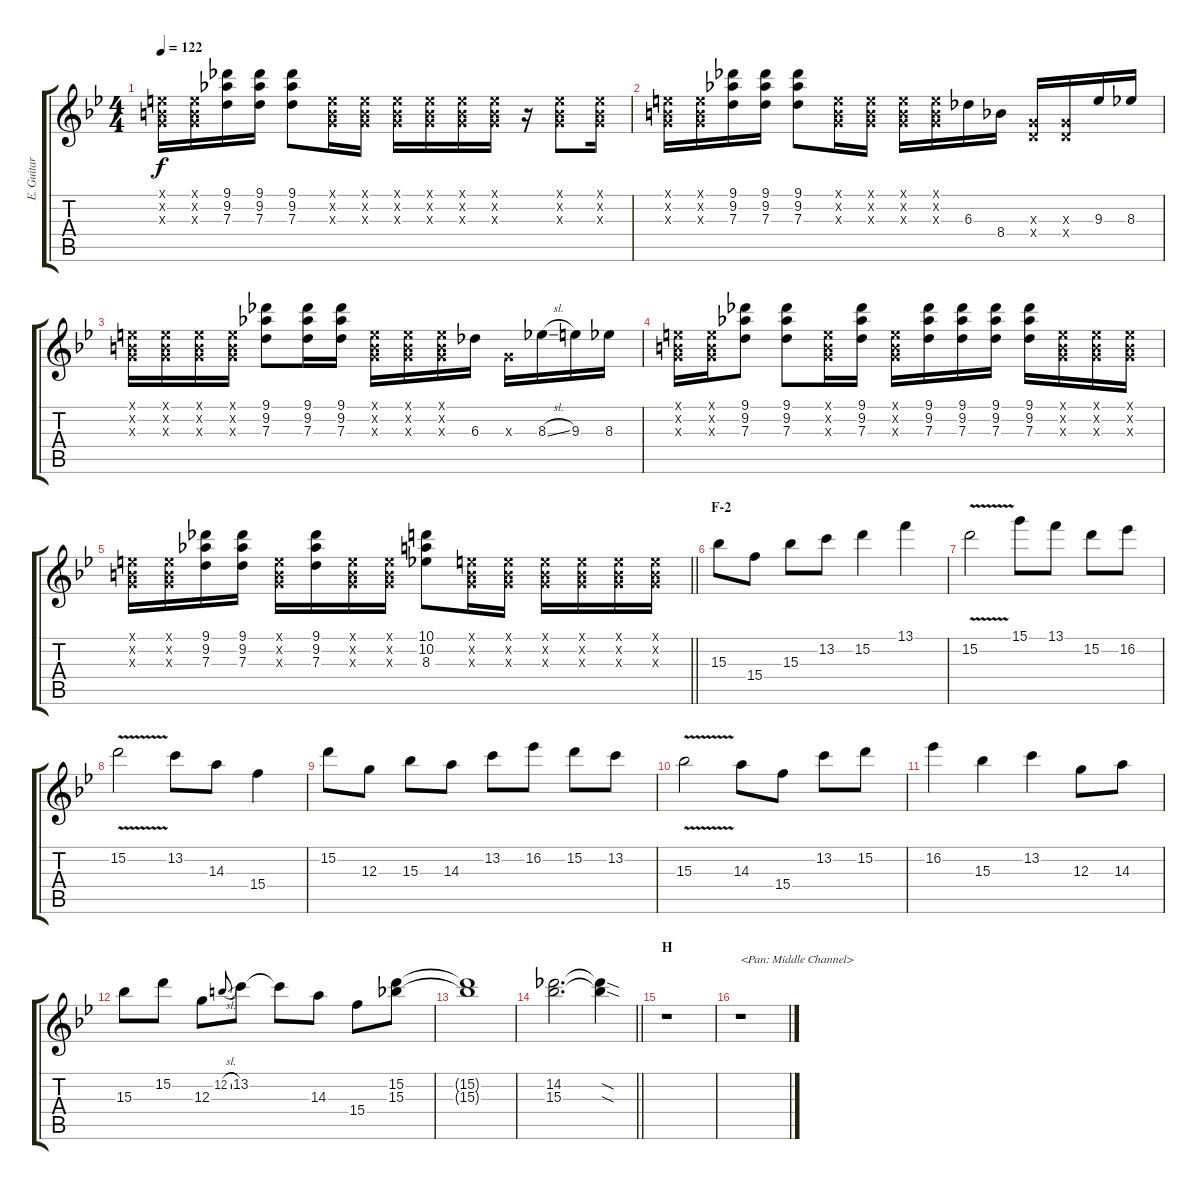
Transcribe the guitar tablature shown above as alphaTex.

\track ("E. Guitar I" "E. Guitar ") {instrument overdrivenguitar}
\staff {score tabs}
\tuning (E4 B3 G3 D3 A2 E2) {hide}
\ts (4 4)
\tempo 122
\clef g2
\ks bb
(0.1{x} 0.2{x} 0.3{x}).16{dy f} (0.1{x} 0.2{x} 0.3{x}).16 (9.1 9.2 7.3).16 (9.1 9.2 7.3).16 (9.1 9.2 7.3).8 (0.1{x} 0.2{x} 0.3{x}).16 (0.1{x} 0.2{x} 0.3{x}).16 (0.1{x} 0.2{x} 0.3{x}).16 (0.1{x} 0.2{x} 0.3{x}).16 (0.1{x} 0.2{x} 0.3{x}).16 (0.1{x} 0.2{x} 0.3{x}).16 r.16 (0.1{x} 0.2{x} 0.3{x}).8 (0.1{x} 0.2{x} 0.3{x}).16 |
(0.1{x} 0.2{x} 0.3{x}).16 (0.1{x} 0.2{x} 0.3{x}).16 (9.1 9.2 7.3).16 (9.1 9.2 7.3).16 (9.1 9.2 7.3).8 (0.1{x} 0.2{x} 0.3{x}).16 (0.1{x} 0.2{x} 0.3{x}).16 (0.1{x} 0.2{x} 0.3{x}).16 (0.1{x} 0.2{x} 0.3{x}).16 6.3.16 8.4.16 (0.3{x} 0.4{x}).16 (0.3{x} 0.4{x}).16 9.3.16 8.3.16 |
(0.1{x} 0.2{x} 0.3{x}).16 (0.1{x} 0.2{x} 0.3{x}).16 (0.1{x} 0.2{x} 0.3{x}).16 (0.1{x} 0.2{x} 0.3{x}).16 (9.1 9.2 7.3).8 (9.1 9.2 7.3).16 (9.1 9.2 7.3).16 (0.1{x} 0.2{x} 0.3{x}).16 (0.1{x} 0.2{x} 0.3{x}).16 (0.1{x} 0.2{x} 0.3{x}).16 6.3.16 0.3{x}.16 8.3{sl}.16 9.3.16 8.3.16 |
(0.1{x} 0.2{x} 0.3{x}).16 (0.1{x} 0.2{x} 0.3{x}).16 (9.1 9.2 7.3).8 (9.1 9.2 7.3).8 (0.1{x} 0.2{x} 0.3{x}).16 (9.1 9.2 7.3).16 (0.1{x} 0.2{x} 0.3{x}).16 (9.1 9.2 7.3).16 (9.1 9.2 7.3).16 (9.1 9.2 7.3).16 (9.1 9.2 7.3).16 (0.1{x} 0.2{x} 0.3{x}).16 (0.1{x} 0.2{x} 0.3{x}).16 (0.1{x} 0.2{x} 0.3{x}).16 |
\barLineRight lightlight
(0.1{x} 0.2{x} 0.3{x}).16 (0.1{x} 0.2{x} 0.3{x}).16 (9.1 9.2 7.3).16 (9.1 9.2 7.3).16 (0.1{x} 0.2{x} 0.3{x}).16 (9.1 9.2 7.3).16 (0.1{x} 0.2{x} 0.3{x}).16 (0.1{x} 0.2{x} 0.3{x}).16 (10.1 10.2 8.3).8 (0.1{x} 0.2{x} 0.3{x}).16 (0.1{x} 0.2{x} 0.3{x}).16 (0.1{x} 0.2{x} 0.3{x}).16 (0.1{x} 0.2{x} 0.3{x}).16 (0.1{x} 0.2{x} 0.3{x}).16 (0.1{x} 0.2{x} 0.3{x}).16 |
\section ("" "F-2")
15.3.8 15.4.8 15.3.8 13.2.8 15.2.4 13.1.4 |
15.2{v}.2 15.1.8 13.1.8 15.2.8 16.2.8 |
15.2{v}.2 13.2.8 14.3.8 15.4.4 |
15.2.8 12.3.8 15.3.8 14.3.8 13.2.8 16.2.8 15.2.8 13.2.8 |
15.3{v}.2 14.3.8 15.4.8 13.2.8 15.2.8 |
16.2.4 15.3.4 13.2.4 12.3.8 14.3.8 |
15.3.8 15.2.8 12.3.8 12.2{sl}.8{gr onbeat} 13.2.8 13.2{t}.8 14.3.8 15.4.8 (15.2 15.3).8 |
(15.2{t} 15.3{t}).1 |
\barLineRight lightlight
(14.2 15.3).2{d} (14.2{sod t} 15.3{sod t}).4 |
\section ("" "H")
r.1 |
r.1{txt "<Pan: Middle Channel>" balance 8}
